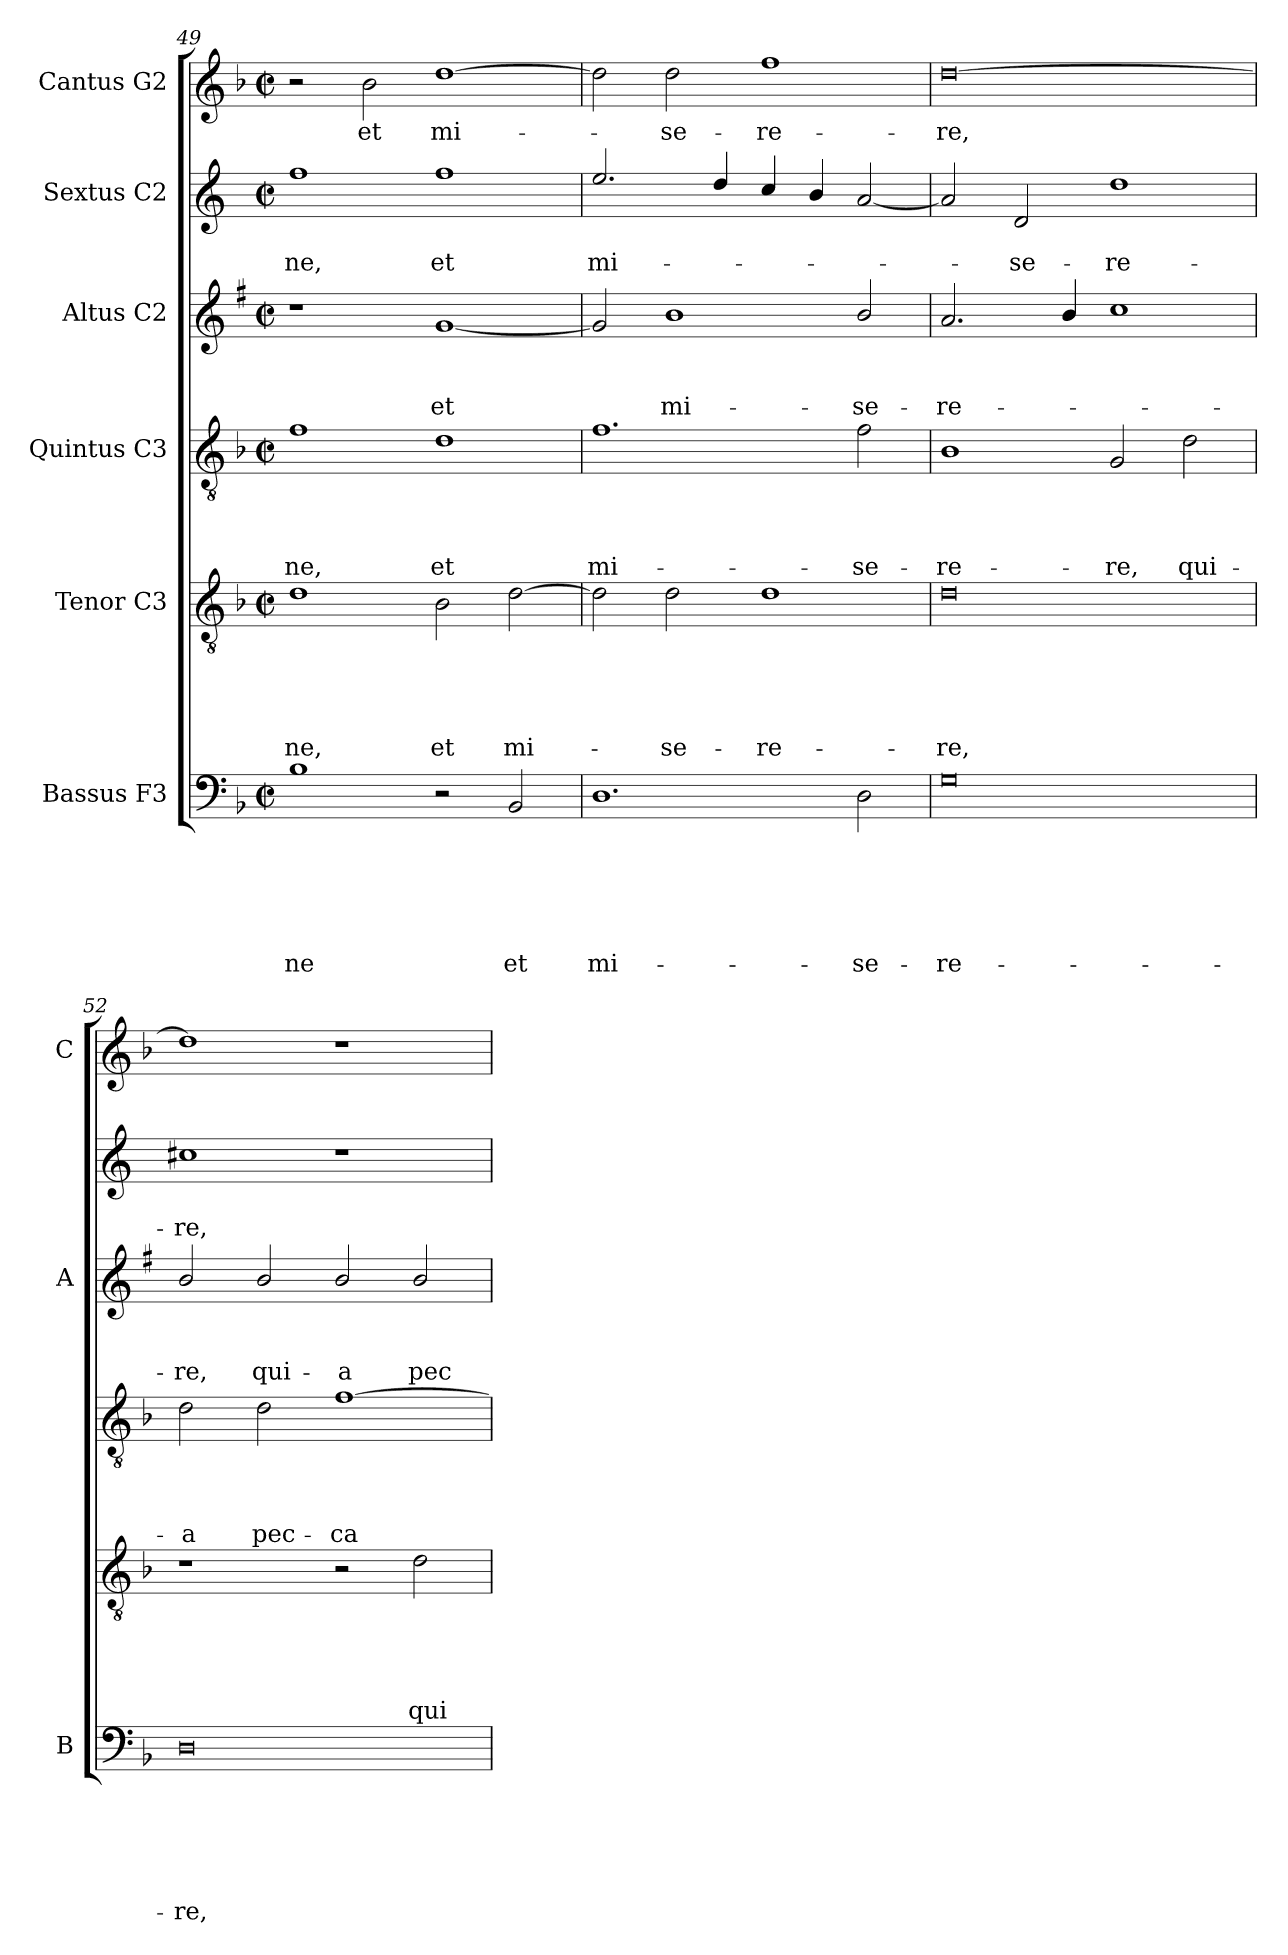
**kern	**text	**text	**text	**text	**text	**text	**kern	**text	**text	**text	**text	**text	**kern	**text	**text	**text	**text	**kern	**text	**text	**text	**kern	**text	**text	**kern	**text
*part6	*part6	*part6	*part6	*part6	*part6	*part6	*part5	*part5	*part5	*part5	*part5	*part5	*part4	*part4	*part4	*part4	*part4	*part3	*part3	*part3	*part3	*part2	*part2	*part2	*part1	*part1
*staff6	*staff6	*staff6	*staff6	*staff6	*staff6	*staff6	*staff5	*staff5	*staff5	*staff5	*staff5	*staff5	*staff4	*staff4	*staff4	*staff4	*staff4	*staff3	*staff3	*staff3	*staff3	*staff2	*staff2	*staff2	*staff1	*staff1
*I"Bassus F3	*	*	*	*	*	*	*I"Tenor C3	*	*	*	*	*	*I"Quintus C3	*	*	*	*	*I"Altus C2	*	*	*	*I"Sextus C2	*	*	*I"Cantus G2	*
*I'B	*	*	*	*	*	*	*	*	*	*	*	*	*	*	*	*	*	*I'A	*	*	*	*	*	*	*I'C	*
*clefF4	*	*	*	*	*	*	*clefGv2	*	*	*	*	*	*clefGv2	*	*	*	*	*clefG2	*	*	*	*clefG2	*	*	*clefG2	*
*	*	*	*	*	*	*	*	*	*	*	*	*	*	*	*	*	*	*ITrd1c2	*	*	*	*ITrd4c7	*	*	*	*
*k[b-]	*	*	*	*	*	*	*k[b-]	*	*	*	*	*	*k[b-]	*	*	*	*	*k[b-]	*	*	*	*k[b-]	*	*	*k[b-]	*
*F:	*	*	*	*	*	*	*F:	*	*	*	*	*	*F:	*	*	*	*	*F:	*	*	*	*F:	*	*	*F:	*
*M2/2	*	*	*	*	*	*	*M2/2	*	*	*	*	*	*M2/2	*	*	*	*	*M2/2	*	*	*	*M2/2	*	*	*M2/2	*
*met(c|)	*	*	*	*	*	*	*met(c|)	*	*	*	*	*	*met(c|)	*	*	*	*	*met(c|)	*	*	*	*met(c|)	*	*	*met(c|)	*
=49	=49	=49	=49	=49	=49	=49	=49	=49	=49	=49	=49	=49	=49	=49	=49	=49	=49	=49	=49	=49	=49	=49	=49	=49	=49	=49
!	!	!	!	!	!	!LO:LY:b	!	!	!	!	!	!LO:LY:b	!	!	!	!	!LO:LY:b	!	!	!	!	!	!	!LO:LY:b	!	!
1B-	.	.	.	.	.	-ne	1d	.	.	.	.	-ne,	1f	.	.	.	-ne,	1r	.	.	.	1b-	.	-ne,	2r	.
!	!	!	!	!	!	!	!	!	!	!	!	!	!	!	!	!	!	!	!	!	!	!	!	!	!	!LO:LY:b
.	.	.	.	.	.	.	.	.	.	.	.	.	.	.	.	.	.	.	.	.	.	.	.	.	2b-\	et
!	!	!	!	!	!	!	!	!	!	!	!	!LO:LY:b	!	!	!	!	!LO:LY:b	!	!	!	!LO:LY:b	!	!	!LO:LY:b	!	!LO:LY:b
2r	.	.	.	.	.	.	2B-\	.	.	.	.	et	1d	.	.	.	et	[1f	.	.	et	1b-	.	et	[1dd	mi-
!	!	!	!	!	!	!LO:LY:b	!	!	!	!	!	!LO:LY:b	!	!	!	!	!	!	!	!	!	!	!	!	!	!
2BB-/	.	.	.	.	.	et	[2d\	.	.	.	.	mi-	.	.	.	.	.	.	.	.	.	.	.	.	.	.
!!LO:LB:g=z
=50	=50	=50	=50	=50	=50	=50	=50	=50	=50	=50	=50	=50	=50	=50	=50	=50	=50	=50	=50	=50	=50	=50	=50	=50	=50	=50
!	!	!	!	!	!	!LO:LY:b	!	!	!	!	!	!	!	!	!	!	!LO:LY:b	!	!	!	!	!	!	!LO:LY:b	!	!
1.D	.	.	.	.	.	mi-	2d\]	.	.	.	.	.	1.f	.	.	.	mi-	2f/]	.	.	.	2.a/	.	mi-	2dd\]	.
!	!	!	!	!	!	!	!	!	!	!	!	!LO:LY:b	!	!	!	!	!	!	!	!	!LO:LY:b	!	!	!	!	!LO:LY:b
.	.	.	.	.	.	.	2d\	.	.	.	.	-se-	.	.	.	.	.	1a	.	.	mi-	.	.	.	2dd\	-se-
.	.	.	.	.	.	.	.	.	.	.	.	.	.	.	.	.	.	.	.	.	.	4g/	.	.	.	.
!	!	!	!	!	!	!	!	!	!	!	!	!LO:LY:b	!	!	!	!	!	!	!	!	!	!	!	!	!	!LO:LY:b
.	.	.	.	.	.	.	1d	.	.	.	.	-re-	.	.	.	.	.	.	.	.	.	4f/	.	.	1ff	-re-
.	.	.	.	.	.	.	.	.	.	.	.	.	.	.	.	.	.	.	.	.	.	4e/	.	.	.	.
!	!	!	!	!	!	!LO:LY:b	!	!	!	!	!	!	!	!	!	!	!LO:LY:b	!	!	!	!LO:LY:b	!	!	!	!	!
2D\	.	.	.	.	.	-se-	.	.	.	.	.	.	2f\	.	.	.	-se-	2a/	.	.	-se-	[2d/	.	.	.	.
=51	=51	=51	=51	=51	=51	=51	=51	=51	=51	=51	=51	=51	=51	=51	=51	=51	=51	=51	=51	=51	=51	=51	=51	=51	=51	=51
!	!	!	!	!	!	!LO:LY:b	!	!	!	!	!	!LO:LY:b	!	!	!	!	!LO:LY:b	!	!	!	!LO:LY:b	!	!	!	!	!LO:LY:b
0G	.	.	.	.	.	-re-	0d	.	.	.	.	-re,	1B-	.	.	.	-re-	2.g/	.	.	-re-	2d/]	.	.	[0dd	-re,
!	!	!	!	!	!	!	!	!	!	!	!	!	!	!	!	!	!	!	!	!	!	!	!	!LO:LY:b	!	!
.	.	.	.	.	.	.	.	.	.	.	.	.	.	.	.	.	.	.	.	.	.	2G/	.	-se-	.	.
.	.	.	.	.	.	.	.	.	.	.	.	.	.	.	.	.	.	4a/	.	.	.	.	.	.	.	.
!	!	!	!	!	!	!	!	!	!	!	!	!	!	!	!	!	!LO:LY:b	!	!	!	!	!	!	!LO:LY:b	!	!
.	.	.	.	.	.	.	.	.	.	.	.	.	2G/	.	.	.	-re,	1b-	.	.	.	1g	.	-re-	.	.
!	!	!	!	!	!	!	!	!	!	!	!	!	!	!	!	!	!LO:LY:b	!	!	!	!	!	!	!	!	!
.	.	.	.	.	.	.	.	.	.	.	.	.	2d\	.	.	.	qui-	.	.	.	.	.	.	.	.	.
=52	=52	=52	=52	=52	=52	=52	=52	=52	=52	=52	=52	=52	=52	=52	=52	=52	=52	=52	=52	=52	=52	=52	=52	=52	=52	=52
!	!	!	!	!	!	!LO:LY:b	!	!	!	!	!	!	!	!	!	!	!LO:LY:b	!	!	!	!LO:LY:b	!	!	!LO:LY:b	!	!
0D	.	.	.	.	.	-re,	1r	.	.	.	.	.	2d\	.	.	.	-a	2a/	.	.	-re,	1f#X	.	-re,	1dd]	.
!	!	!	!	!	!	!	!	!	!	!	!	!	!	!	!	!	!LO:LY:b	!	!	!	!LO:LY:b	!	!	!	!	!
.	.	.	.	.	.	.	.	.	.	.	.	.	2d\	.	.	.	pec-	2a/	.	.	qui-	.	.	.	.	.
!	!	!	!	!	!	!	!	!	!	!	!	!	!	!	!	!	!LO:LY:b	!	!	!	!LO:LY:b	!	!	!	!	!
.	.	.	.	.	.	.	2r	.	.	.	.	.	[1f	.	.	.	-ca-	2a/	.	.	-a	1r	.	.	1r	.
!	!	!	!	!	!	!	!	!	!	!	!	!LO:LY:b	!	!	!	!	!	!	!	!	!LO:LY:b	!	!	!	!	!
.	.	.	.	.	.	.	2d\	.	.	.	.	qui-	.	.	.	.	.	2a/	.	.	pec-	.	.	.	.	.
=	=	=	=	=	=	=	=	=	=	=	=	=	=	=	=	=	=	=	=	=	=	=	=	=	=	=
*-	*-	*-	*-	*-	*-	*-	*-	*-	*-	*-	*-	*-	*-	*-	*-	*-	*-	*-	*-	*-	*-	*-	*-	*-	*-	*-
